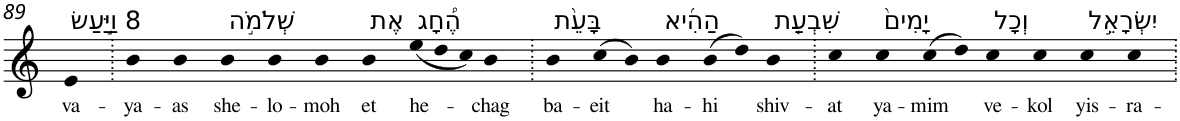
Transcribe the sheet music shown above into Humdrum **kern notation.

**kern	**text
*part1	*part1
*staff1	*staff1
*I"Piano	*
*I'Pno	*
!!LO:PB:g=z
*clefG2	*
*k[]	*
=89	=89
!LO:TX:a:t=8 וַיַּ֣עַשׂ	!
!	!LO:LY:b
4e	va-
=90.	=90.
!	!LO:LY:b
4b	-ya-
!	!LO:LY:b
4b	-as
!LO:TX:a:t=שְׁלֹמֹ֣ה	!
!	!LO:LY:b
4b	she-
!	!LO:LY:b
4b	-lo-
!	!LO:LY:b
4b	-moh
!LO:TX:a:t=אֶת	!
!	!LO:LY:b
4b	et
*Xtuplet	*
!LO:TX:a:t=הֶ֠חָג	!
!	!LO:LY:b
(<12ee	he-
12dd	.
12cc)	.
!	!LO:LY:b
4b	-chag
=91.	=91.
!LO:TX:a:t=בָּעֵ֨ת	!
!	!LO:LY:b
4b	ba-
!	!LO:LY:b
(>8cc	-eit
8b)	.
!LO:TX:a:t=הַהִ֜יא	!
!	!LO:LY:b
4b	ha-
!	!LO:LY:b
(>8b	-hi
8dd)	.
!LO:TX:a:t=שִׁבְעַ֤ת	!
!	!LO:LY:b
4b	shiv-
=92.	=92.
!	!LO:LY:b
4cc	-at
!LO:TX:a:t=יָמִים֙	!
!	!LO:LY:b
4cc	ya-
!	!LO:LY:b
(>8cc	-mim
8dd)	.
!LO:TX:a:t=וְכָל	!
!	!LO:LY:b
4cc	ve-
!	!LO:LY:b
4cc	-kol
!LO:TX:a:t=יִשְׂרָאֵ֣ל	!
!	!LO:LY:b
4cc	yis-
!	!LO:LY:b
4cc	-ra-
=.	=.
*-	*-
